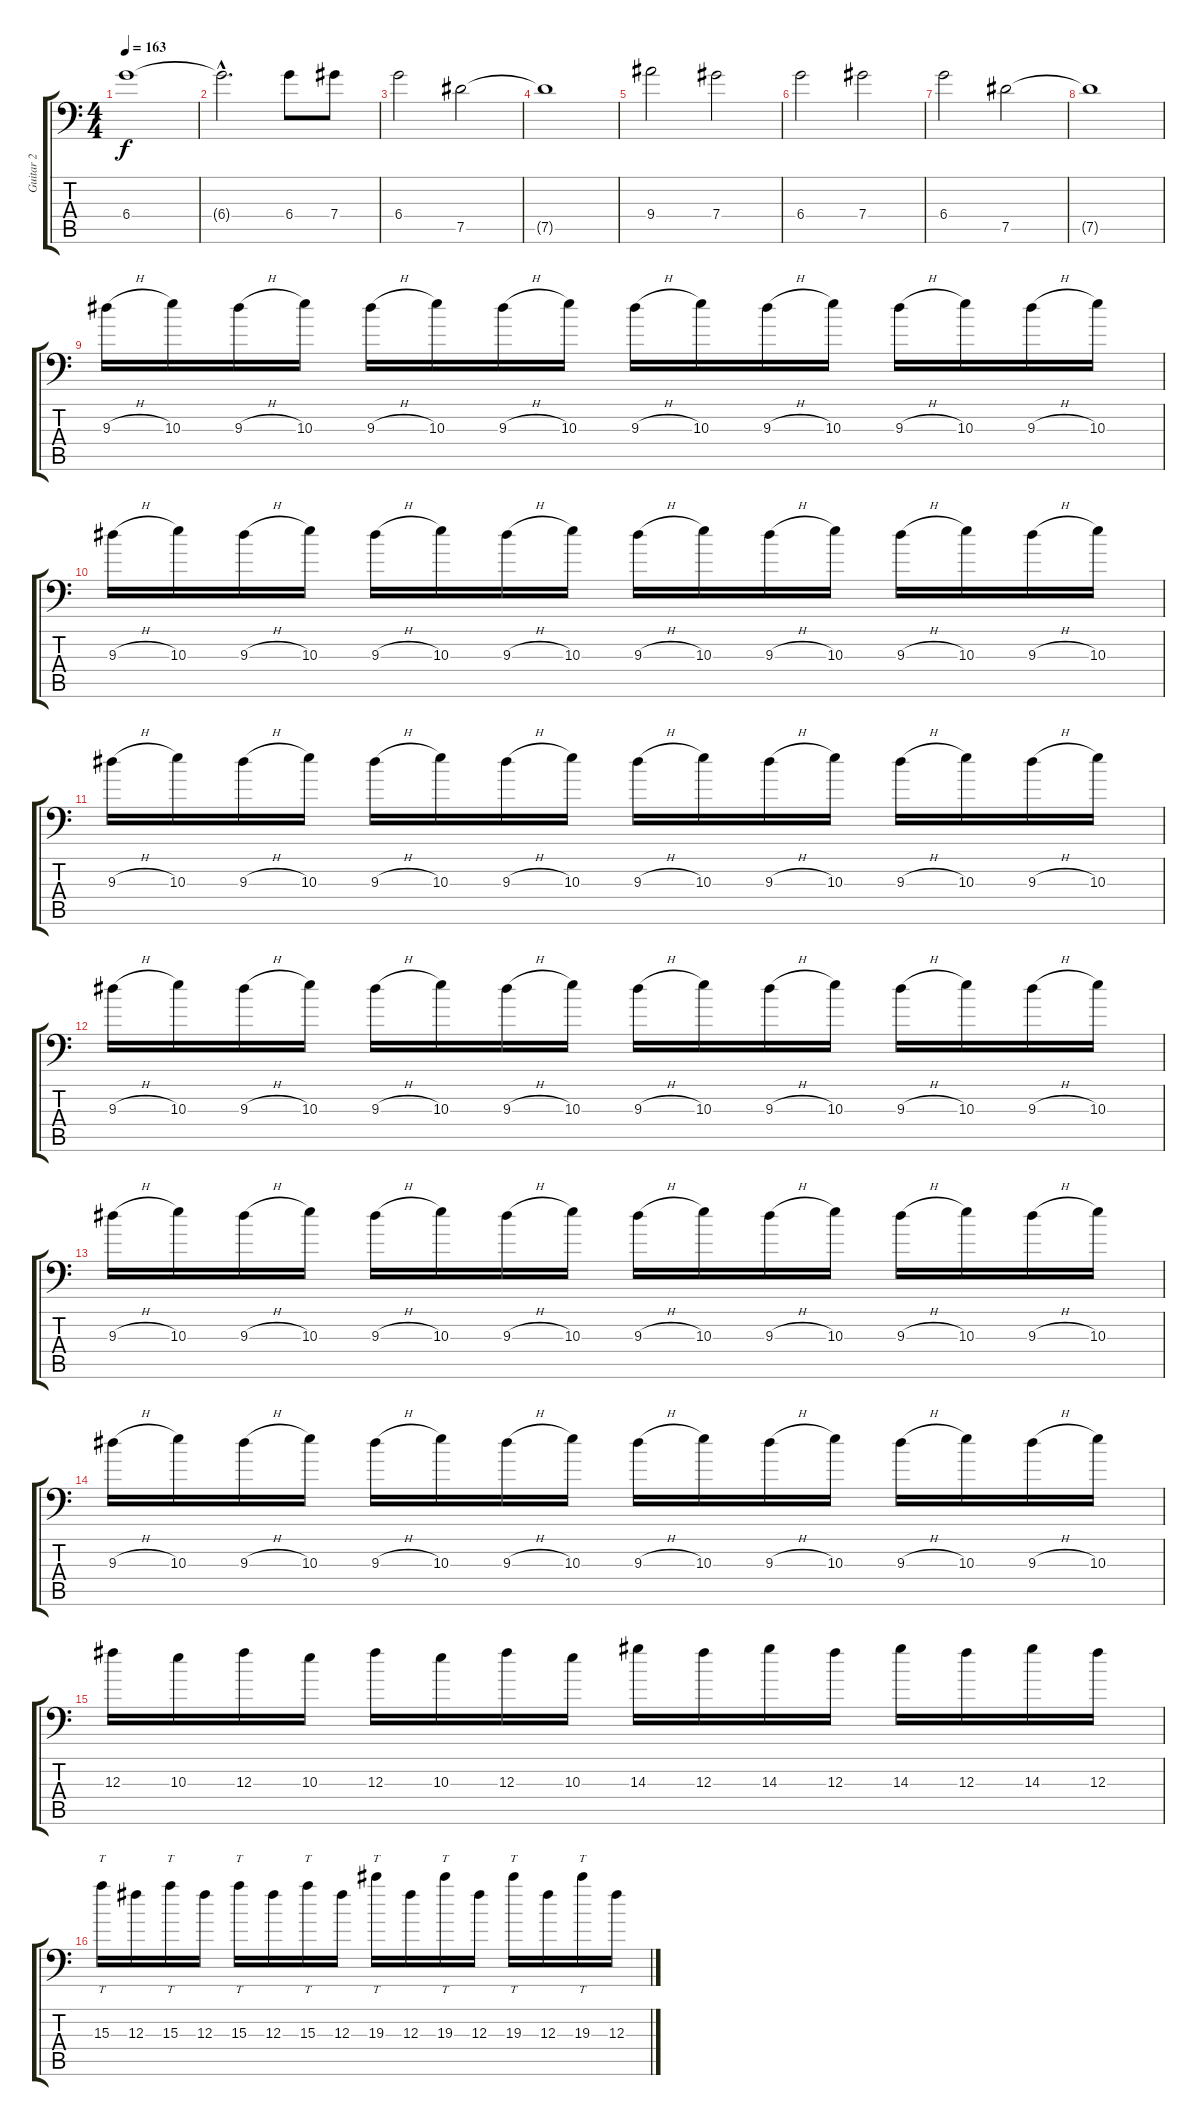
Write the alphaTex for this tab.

\track ("Guitar 2" "Guitar 2") {instrument overdrivenguitar}
\staff {score tabs}
\tuning (Eb4 Bb3 Gb3 Db3 Ab2 Ab1) {hide}
\ts (4 4)
\tempo 163
\clef f4
\ks c
6.4.1{dy f} |
6.4{hac t}.2{d} 6.4.8 7.4.8 |
6.4.2 7.5.2 |
7.5{t}.1 |
9.4.2 7.4.2 |
6.4.2 7.4.2 |
6.4.2 7.5.2 |
7.5{t}.1 |
9.3{h}.16 10.3.16 9.3{h}.16 10.3.16 9.3{h}.16 10.3.16 9.3{h}.16 10.3.16 9.3{h}.16 10.3.16 9.3{h}.16 10.3.16 9.3{h}.16 10.3.16 9.3{h}.16 10.3.16 |
9.3{h}.16 10.3.16 9.3{h}.16 10.3.16 9.3{h}.16 10.3.16 9.3{h}.16 10.3.16 9.3{h}.16 10.3.16 9.3{h}.16 10.3.16 9.3{h}.16 10.3.16 9.3{h}.16 10.3.16 |
9.3{h}.16 10.3.16 9.3{h}.16 10.3.16 9.3{h}.16 10.3.16 9.3{h}.16 10.3.16 9.3{h}.16 10.3.16 9.3{h}.16 10.3.16 9.3{h}.16 10.3.16 9.3{h}.16 10.3.16 |
9.3{h}.16 10.3.16 9.3{h}.16 10.3.16 9.3{h}.16 10.3.16 9.3{h}.16 10.3.16 9.3{h}.16 10.3.16 9.3{h}.16 10.3.16 9.3{h}.16 10.3.16 9.3{h}.16 10.3.16 |
9.3{h}.16 10.3.16 9.3{h}.16 10.3.16 9.3{h}.16 10.3.16 9.3{h}.16 10.3.16 9.3{h}.16 10.3.16 9.3{h}.16 10.3.16 9.3{h}.16 10.3.16 9.3{h}.16 10.3.16 |
9.3{h}.16 10.3.16 9.3{h}.16 10.3.16 9.3{h}.16 10.3.16 9.3{h}.16 10.3.16 9.3{h}.16 10.3.16 9.3{h}.16 10.3.16 9.3{h}.16 10.3.16 9.3{h}.16 10.3.16 |
12.3.16 10.3.16 12.3.16 10.3.16 12.3.16 10.3.16 12.3.16 10.3.16 14.3.16 12.3.16 14.3.16 12.3.16 14.3.16 12.3.16 14.3.16 12.3.16 |
15.3.16{tt} 12.3.16 15.3.16{tt} 12.3.16 15.3.16{tt} 12.3.16 15.3.16{tt} 12.3.16 19.3.16{tt} 12.3.16 19.3.16{tt} 12.3.16 19.3.16{tt} 12.3.16 19.3.16{tt} 12.3.16
